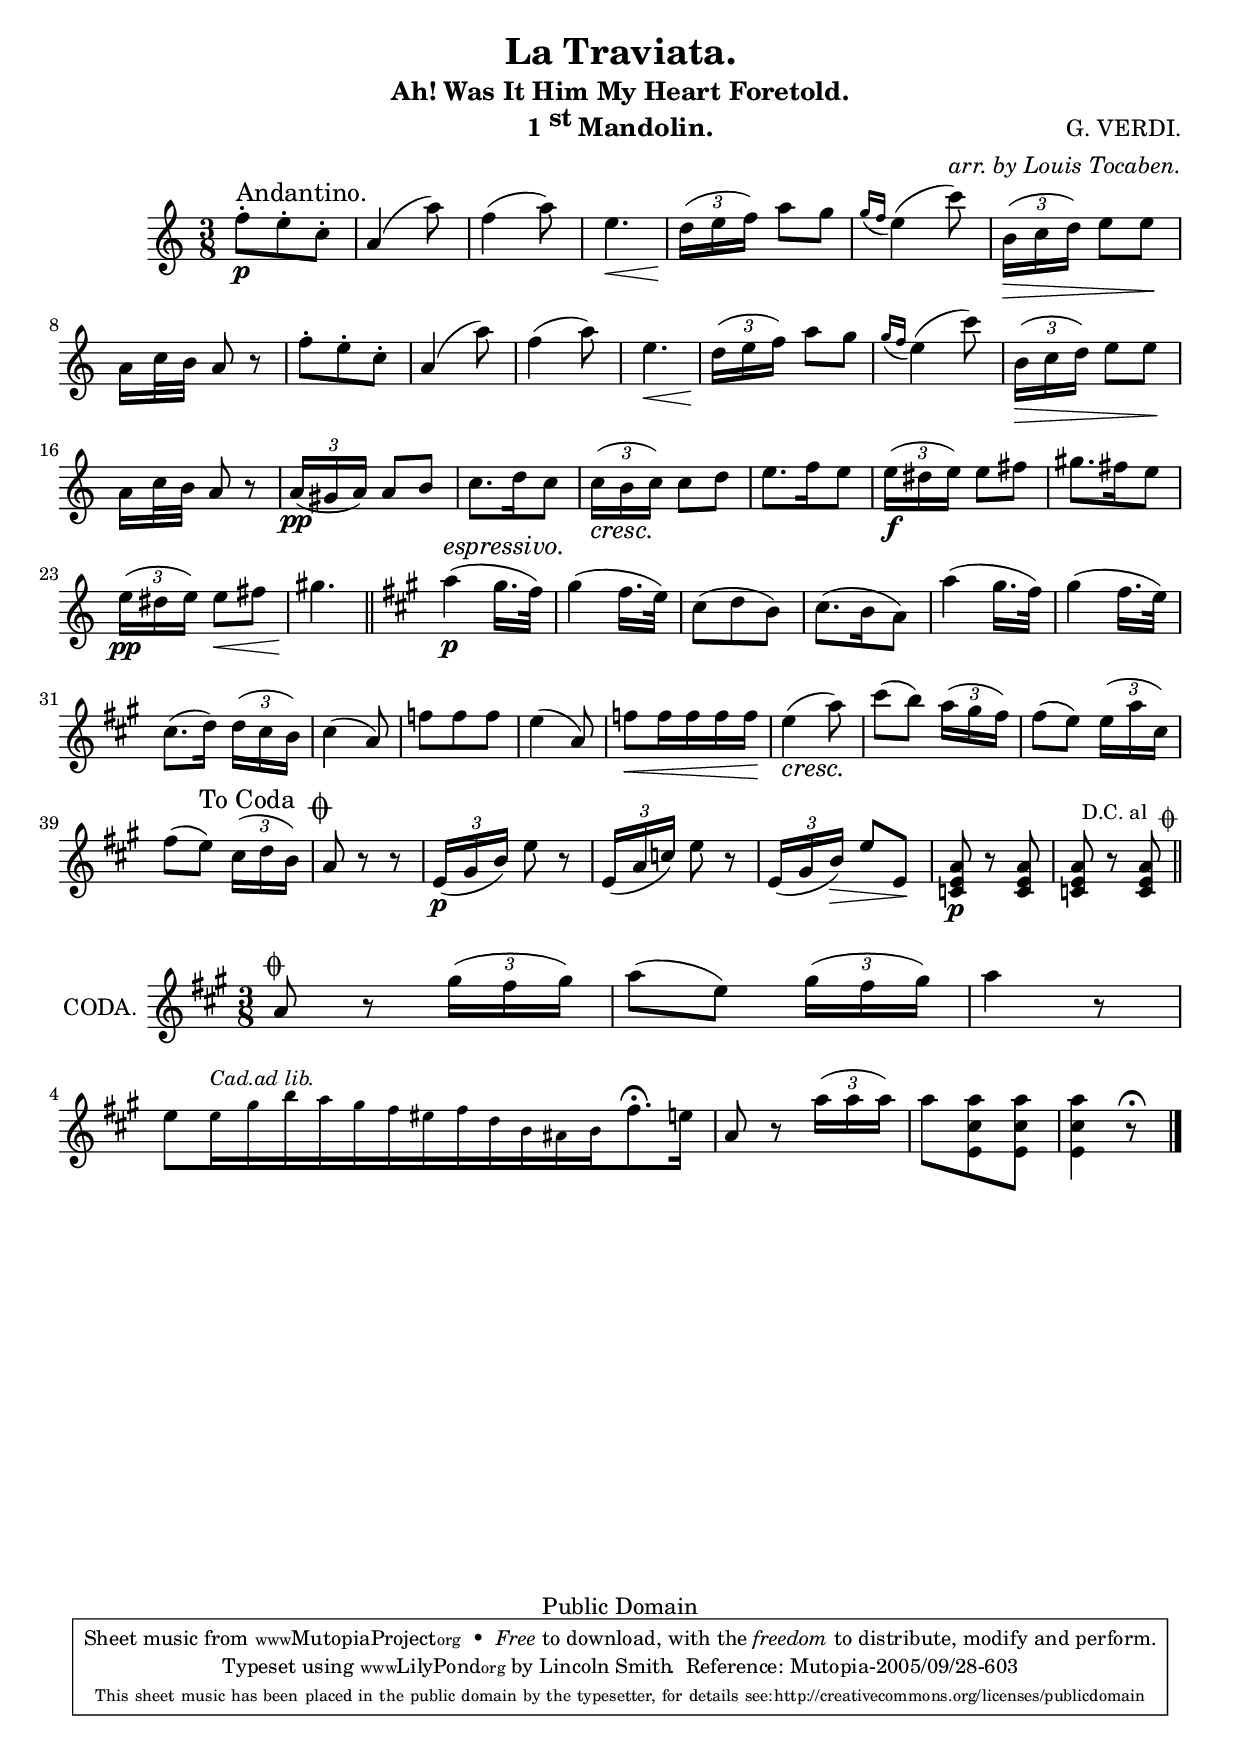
\version "2.6.0"
\header {
  title = "La Traviata."
  subtitle = "Ah! Was It Him My Heart Foretold."
  composer = "G. VERDI."
  arranger = \markup \italic { "arr. by Louis Tocaben." }
  instrument = \markup { \bold { 1\raise #1.0 { st } Mandolin. } }
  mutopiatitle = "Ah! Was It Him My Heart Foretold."
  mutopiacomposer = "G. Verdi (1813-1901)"
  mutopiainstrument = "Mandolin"
  date = "1853"
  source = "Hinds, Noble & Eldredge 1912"
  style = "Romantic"
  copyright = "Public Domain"
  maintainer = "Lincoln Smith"
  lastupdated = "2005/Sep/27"
  
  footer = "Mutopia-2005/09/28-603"
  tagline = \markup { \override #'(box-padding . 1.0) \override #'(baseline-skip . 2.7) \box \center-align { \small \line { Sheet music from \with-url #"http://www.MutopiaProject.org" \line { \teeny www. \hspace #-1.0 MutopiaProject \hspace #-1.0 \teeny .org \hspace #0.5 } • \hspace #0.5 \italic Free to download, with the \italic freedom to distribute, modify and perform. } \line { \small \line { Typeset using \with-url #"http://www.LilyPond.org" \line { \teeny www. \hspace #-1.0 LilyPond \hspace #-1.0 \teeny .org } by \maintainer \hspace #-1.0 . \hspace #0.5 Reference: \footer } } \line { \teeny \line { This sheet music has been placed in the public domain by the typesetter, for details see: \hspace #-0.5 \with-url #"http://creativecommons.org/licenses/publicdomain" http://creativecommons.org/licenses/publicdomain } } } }
}

#(set-global-staff-size 20)

mainsection = \relative \new Staff {
    \key a \minor
    \time 3/8
    \clef treble

    \override TupletBracket  #'bracket-visibility = #'if-no-beam
    \override TupletBracket  #'direction = #up
    \override Score.SpacingSpanner  #'shortest-duration-space = #3.0

    \set Staff.midiInstrument = "tremolo strings"

    f'8-.\p^\markup \large { Andantino. } e-. c-. |
    a4 (a'8) |
    f4 (a8) |
    e4.\< |
    \times 2/3 { d16\! (e f) } a8[ g] |
    \appoggiatura { g16[ f] } e4 (c'8) |
    \times 2/3 { b,16\> (c d) } e8[ e\!] |
    a,16[ c32 b] a8 r |

    f'8-. e-. c-. |
    a4 (a'8) |
    f4 (a8) |
    e4.\< |
    \times 2/3 { d16\! (e f) } a8[ g] |
    \appoggiatura { g16[ f] } e4 (c'8) |
    \times 2/3 { b,16\> (c d) } e8[ e\!] |
    a,16[ c32 b] a8 r |

    \times 2/3 { a16\pp (gis a) } a8[ b] |
    c8. d16 c8 |
    \setTextCresc
    \times 2/3 { c16\< (b c)\! } c8[ d] |
    \setHairpinCresc
    e8. f16 e8 |
    \times 2/3 { e16\f (dis e) } e8[ fis] |
    gis8. fis16 e8 |
    \times 2/3 { e16\pp (dis e) } e8\<[ fis] |
    gis4.\!

    \bar "||"
    \key a \major

    a4\p^\markup { \hspace #0.0 \raise #0.5 { \italic \large {espressivo.} } } (gis16. fis32) |
    gis4 (fis16. e32) |
    cis8 (d b) |
    cis8. (b16 a8) |

    a'4 (gis16. fis32) |
    gis4 (fis16. e32) |
    cis8.[ (d16]) \times 2/3 { d (cis b) } |
    cis4 (a8) |

    f'8 f f |
    e4 (a,8) |
    f'8\< f16 f f f\! |
    \setTextCresc
    e4\< (a8\!) |
    \setHairpinCresc

    cis8[ (b)] \times 2/3 { a16 (gis fis) } |
    fis8[ (e)] \times 2/3 { e16 (a cis,) } |
    fis8[ (e)]^\markup \large { "To Coda " \musicglyph #"scripts.coda" } \times 2/3 { cis16 (d b) } |
    a8 r r |

    \times 2/3 { e16[\p (gis b]) } e8 r |
    \times 2/3 { e,16[ (a c]) } e8 r |
    \times 2/3 { e,16 (gis b\>) } e8[ e,\!] |

    \override Score.RehearsalMark #'break-visibility = #begin-of-line-invisible
    \chordmode { c:6^5\p r c:6^5 c:6^5 r c:6^5 }
    \once \override Score.RehearsalMark #'self-alignment-X = #right
    \mark \markup \small { "D.C. al " \musicglyph #"scripts.coda" }
    \bar "||"
  }


codasection = \relative \new Staff {
    \set Staff.instrument = "CODA."
    \key a \major
    \time 3/8
    \clef treble

    \override TupletBracket  #'bracket-visibility = #'if-no-beam
    \override TupletBracket  #'direction = #up
    \override Score.SpacingSpanner  #'shortest-duration-space = #3.0

    \set Staff.midiInstrument = "tremolo strings"

    a'8^\markup { \musicglyph #"scripts.coda" } r \times 2/3 { gis'16[ (fis gis]) } |
    a8[ (e]) \times 2/3 { gis16 (fis gis) } |
    a4 r8 |
    e8
    \cadenzaOn
    \tiny
    e16^\markup { \hspace #0.0 \raise #1.0 { \italic \small { Cad.ad lib.} } } gis b a gis fis eis fis
    d b ais b
    \normalsize
    \cadenzaOff
    \partial 8*2
    fis'8.\fermata e16 |
    a,8 r \times 2/3 { a'16[ (a a]) } |
    a8
    << a8 cis,8 e,8 >>
    << a'8 cis,8 e,8 >> |
    << a'4 cis,4 e,4 >>
    r8\fermata \bar "|."
  }


\score 
{
  \mainsection
  \layout { }
  \midi { \tempo 4=45 }
}

\score 
{
  \codasection
  \layout { }
}

